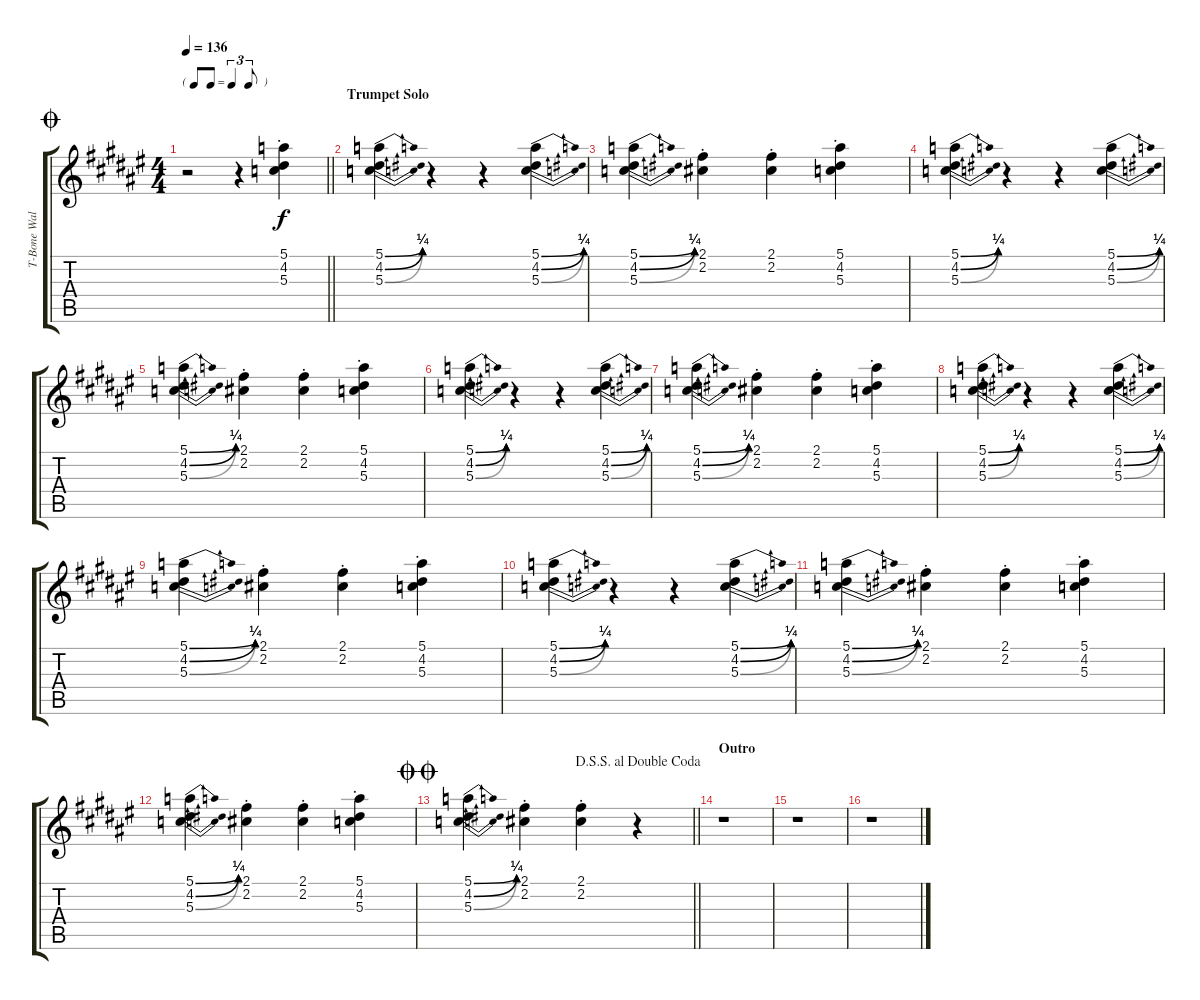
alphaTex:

\track ("T-Bone Walker - Electric Guitar" "T-Bone Wal") {instrument electricguitarjazz}
\staff {score tabs}
\tuning (E4 B3 G3 D3 A2 E2) {hide}
\ts (4 4)
\tf triplet8th
\jump coda
\tempo 136
\clef g2
\barLineRight lightlight
\ks f#
r.2{dy f} r.4 (5.1{st} 4.2{st} 5.3{st}).4 |
\section ("" "Trumpet Solo")
\ks d#minor
(5.1{be (bend 0 0 60 1)} 4.2{be (bend 0 0 60 1)} 5.3{be (bend 0 0 60 1)}).4 r.4 r.4 (5.1{be (bend 0 0 60 1)} 4.2{be (bend 0 0 60 1)} 5.3{be (bend 0 0 60 1)}).4 |
(5.1{be (bend 0 0 60 1)} 4.2{be (bend 0 0 60 1)} 5.3{be (bend 0 0 60 1)}).4 (2.1{st} 2.2{st}).4 (2.1{st} 2.2{st}).4 (5.1{st} 4.2{st} 5.3{st}).4 |
(5.1{be (bend 0 0 60 1)} 4.2{be (bend 0 0 60 1)} 5.3{be (bend 0 0 60 1)}).4 r.4 r.4 (5.1{be (bend 0 0 60 1)} 4.2{be (bend 0 0 60 1)} 5.3{be (bend 0 0 60 1)}).4 |
\ks f#
(5.1{be (bend 0 0 60 1)} 4.2{be (bend 0 0 60 1)} 5.3{be (bend 0 0 60 1)}).4 (2.1{st} 2.2{st}).4 (2.1{st} 2.2{st}).4 (5.1{st} 4.2{st} 5.3{st}).4 |
\ks d#minor
(5.1{be (bend 0 0 60 1)} 4.2{be (bend 0 0 60 1)} 5.3{be (bend 0 0 60 1)}).4 r.4 r.4 (5.1{be (bend 0 0 60 1)} 4.2{be (bend 0 0 60 1)} 5.3{be (bend 0 0 60 1)}).4 |
(5.1{be (bend 0 0 60 1)} 4.2{be (bend 0 0 60 1)} 5.3{be (bend 0 0 60 1)}).4 (2.1{st} 2.2{st}).4 (2.1{st} 2.2{st}).4 (5.1{st} 4.2{st} 5.3{st}).4 |
(5.1{be (bend 0 0 60 1)} 4.2{be (bend 0 0 60 1)} 5.3{be (bend 0 0 60 1)}).4 r.4 r.4 (5.1{be (bend 0 0 60 1)} 4.2{be (bend 0 0 60 1)} 5.3{be (bend 0 0 60 1)}).4 |
\ks f#
(5.1{be (bend 0 0 60 1)} 4.2{be (bend 0 0 60 1)} 5.3{be (bend 0 0 60 1)}).4 (2.1{st} 2.2{st}).4 (2.1{st} 2.2{st}).4 (5.1{st} 4.2{st} 5.3{st}).4 |
\ks d#minor
(5.1{be (bend 0 0 60 1)} 4.2{be (bend 0 0 60 1)} 5.3{be (bend 0 0 60 1)}).4 r.4 r.4 (5.1{be (bend 0 0 60 1)} 4.2{be (bend 0 0 60 1)} 5.3{be (bend 0 0 60 1)}).4 |
(5.1{be (bend 0 0 60 1)} 4.2{be (bend 0 0 60 1)} 5.3{be (bend 0 0 60 1)}).4 (2.1{st} 2.2{st}).4 (2.1{st} 2.2{st}).4 (5.1{st} 4.2{st} 5.3{st}).4 |
(5.1{be (bend 0 0 60 1)} 4.2{be (bend 0 0 60 1)} 5.3{be (bend 0 0 60 1)}).4 (2.1{st} 2.2{st}).4 (2.1{st} 2.2{st}).4 (5.1{st} 4.2{st} 5.3{st}).4 |
\jump doublecoda
\jump dalsegnosegnoaldoublecoda
\barLineRight lightlight
\ks f#
(5.1{be (bend 0 0 60 1)} 4.2{be (bend 0 0 60 1)} 5.3{be (bend 0 0 60 1)}).4 (2.1{st} 2.2{st}).4 (2.1{st} 2.2{st}).4 r.4 |
\section ("" "Outro")
\ks d#minor
r.1 |
r.1 |
r.1
